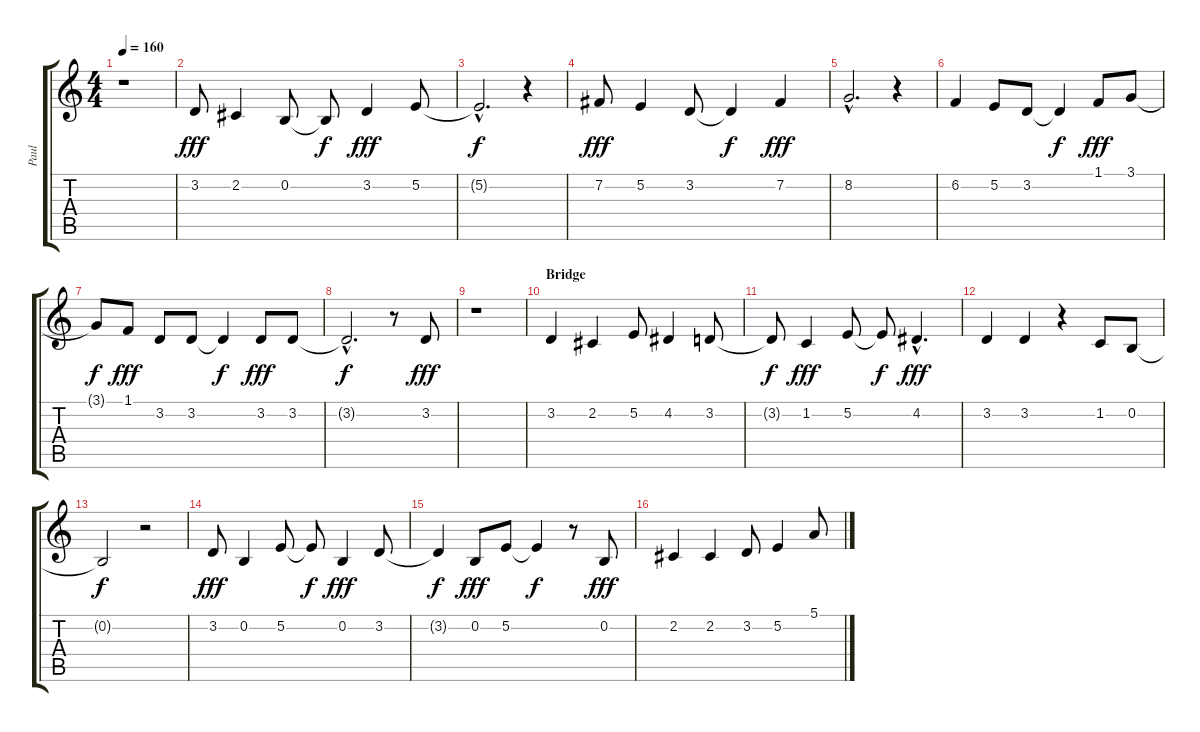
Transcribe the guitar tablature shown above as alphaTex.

\track ("Paul" "Paul") {instrument tenorsax}
\staff {score tabs}
\tuning (E4 B3 G3 D3 A2 E2) {hide}
\ts (4 4)
\tempo 160
\clef g2
\ks c
r.1{dy f} |
3.2.8{dy fff} 2.2.4 0.2.8 0.2{t}.8{dy f} 3.2.4{dy fff} 5.2.8 |
5.2{hac t}.2{d dy f} r.4 |
7.2.8{dy fff} 5.2.4 3.2.8 3.2{t}.4{dy f} 7.2.4{dy fff} |
8.2{hac}.2{d} r.4 |
6.2.4 5.2.8 3.2.8 3.2{t}.4{dy f} 1.1.8{dy fff} 3.1.8 |
3.1{t}.8{dy f} 1.1.8{dy fff} 3.2.8 3.2.8 3.2{t}.4{dy f} 3.2.8{dy fff} 3.2.8 |
3.2{hac t}.2{d dy f} r.8 3.2.8{dy fff instrument lead6voice} |
r.1 |
\section ("" "Bridge")
3.2.4{instrument tenorsax} 2.2.4 5.2.8 4.2.4 3.2.8 |
3.2{t}.8{dy f} 1.2.4{dy fff} 5.2.8 5.2{t}.8{dy f} 4.2{hac}.4{d dy fff} |
3.2.4 3.2.4 r.4 1.2.8 0.2.8 |
0.2{t}.2{dy f} r.2 |
3.2.8{dy fff} 0.2.4 5.2.8 5.2{t}.8{dy f} 0.2.4{dy fff} 3.2.8 |
3.2{t}.4{dy f} 0.2.8{dy fff} 5.2.8 5.2{t}.4{dy f} r.8 0.2.8{dy fff} |
2.2.4 2.2.4 3.2.8 5.2.4 5.1.8
